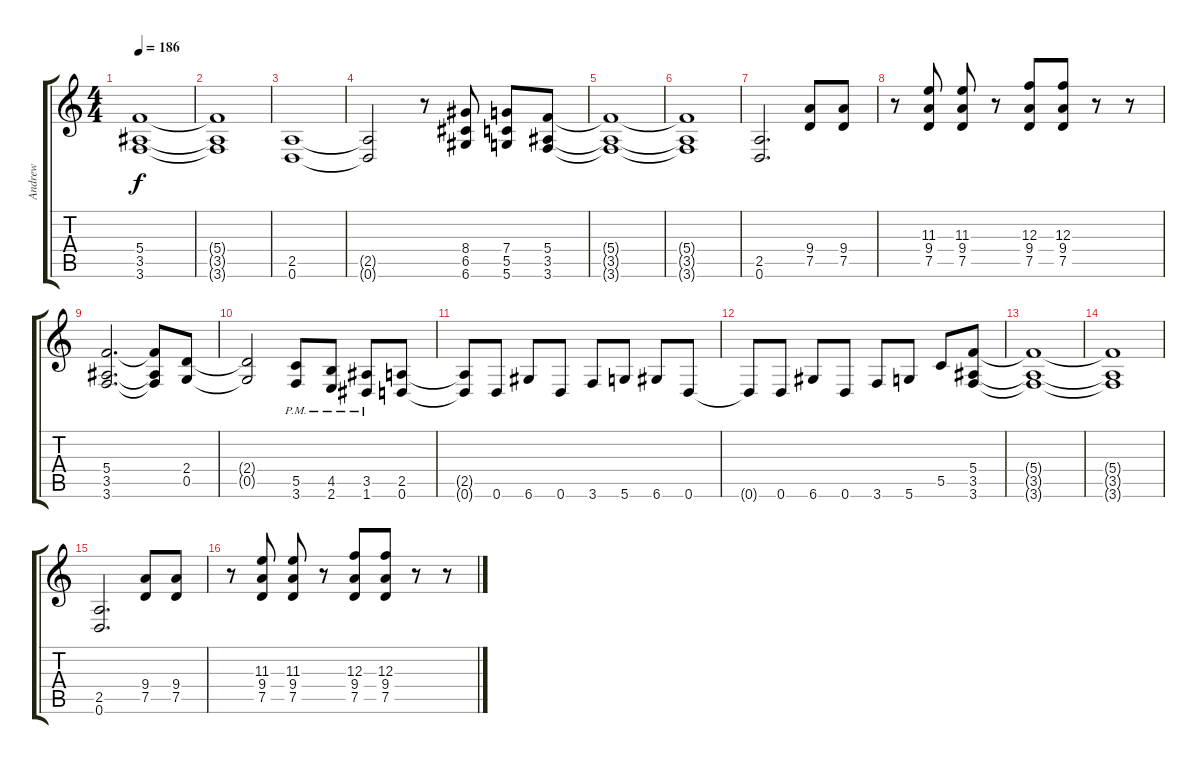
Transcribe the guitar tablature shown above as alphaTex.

\track ("Andrew" "Andrew") {instrument distortionguitar}
\staff {score tabs}
\tuning (D4 A3 F3 C3 G2 D2) {hide}
\ts (4 4)
\tempo 186
\clef g2
\ks c
(5.4 3.5 3.6).1{dy f} |
(5.4{t} 3.5{t} 3.6{t}).1 |
(2.5 0.6).1 |
(2.5{t} 0.6{t}).2 r.8 (8.4 6.5 6.6).8 (7.4 5.5 5.6).8 (5.4 3.5 3.6).8 |
(5.4{t} 3.5{t} 3.6{t}).1 |
(5.4{t} 3.5{t} 3.6{t}).1 |
(2.5 0.6).2{d} (9.4 7.5).8 (9.4 7.5).8 |
r.8 (11.3 9.4 7.5).8 (11.3 9.4 7.5).8 r.8 (12.3 9.4 7.5).8 (12.3 9.4 7.5).8 r.8 r.8 |
(5.4 3.5 3.6).2{d} (5.4{t} 3.5{t} 3.6{t}).8 (2.4 0.5).8 |
(2.4{t} 0.5{t}).2 (5.5{pm} 3.6{pm}).8 (4.5{pm} 2.6{pm}).8 (3.5{pm} 1.6{pm}).8 (2.5 0.6).8 |
(2.5{t} 0.6{t}).8 0.6.8 6.6.8 0.6.8 3.6.8 5.6.8 6.6.8 0.6.8 |
0.6{t}.8 0.6.8 6.6.8 0.6.8 3.6.8 5.6.8 5.5.8 (5.4 3.5 3.6).8 |
(5.4{t} 3.5{t} 3.6{t}).1 |
(5.4{t} 3.5{t} 3.6{t}).1 |
(2.5 0.6).2{d} (9.4 7.5).8 (9.4 7.5).8 |
r.8 (11.3 9.4 7.5).8 (11.3 9.4 7.5).8 r.8 (12.3 9.4 7.5).8 (12.3 9.4 7.5).8 r.8 r.8
